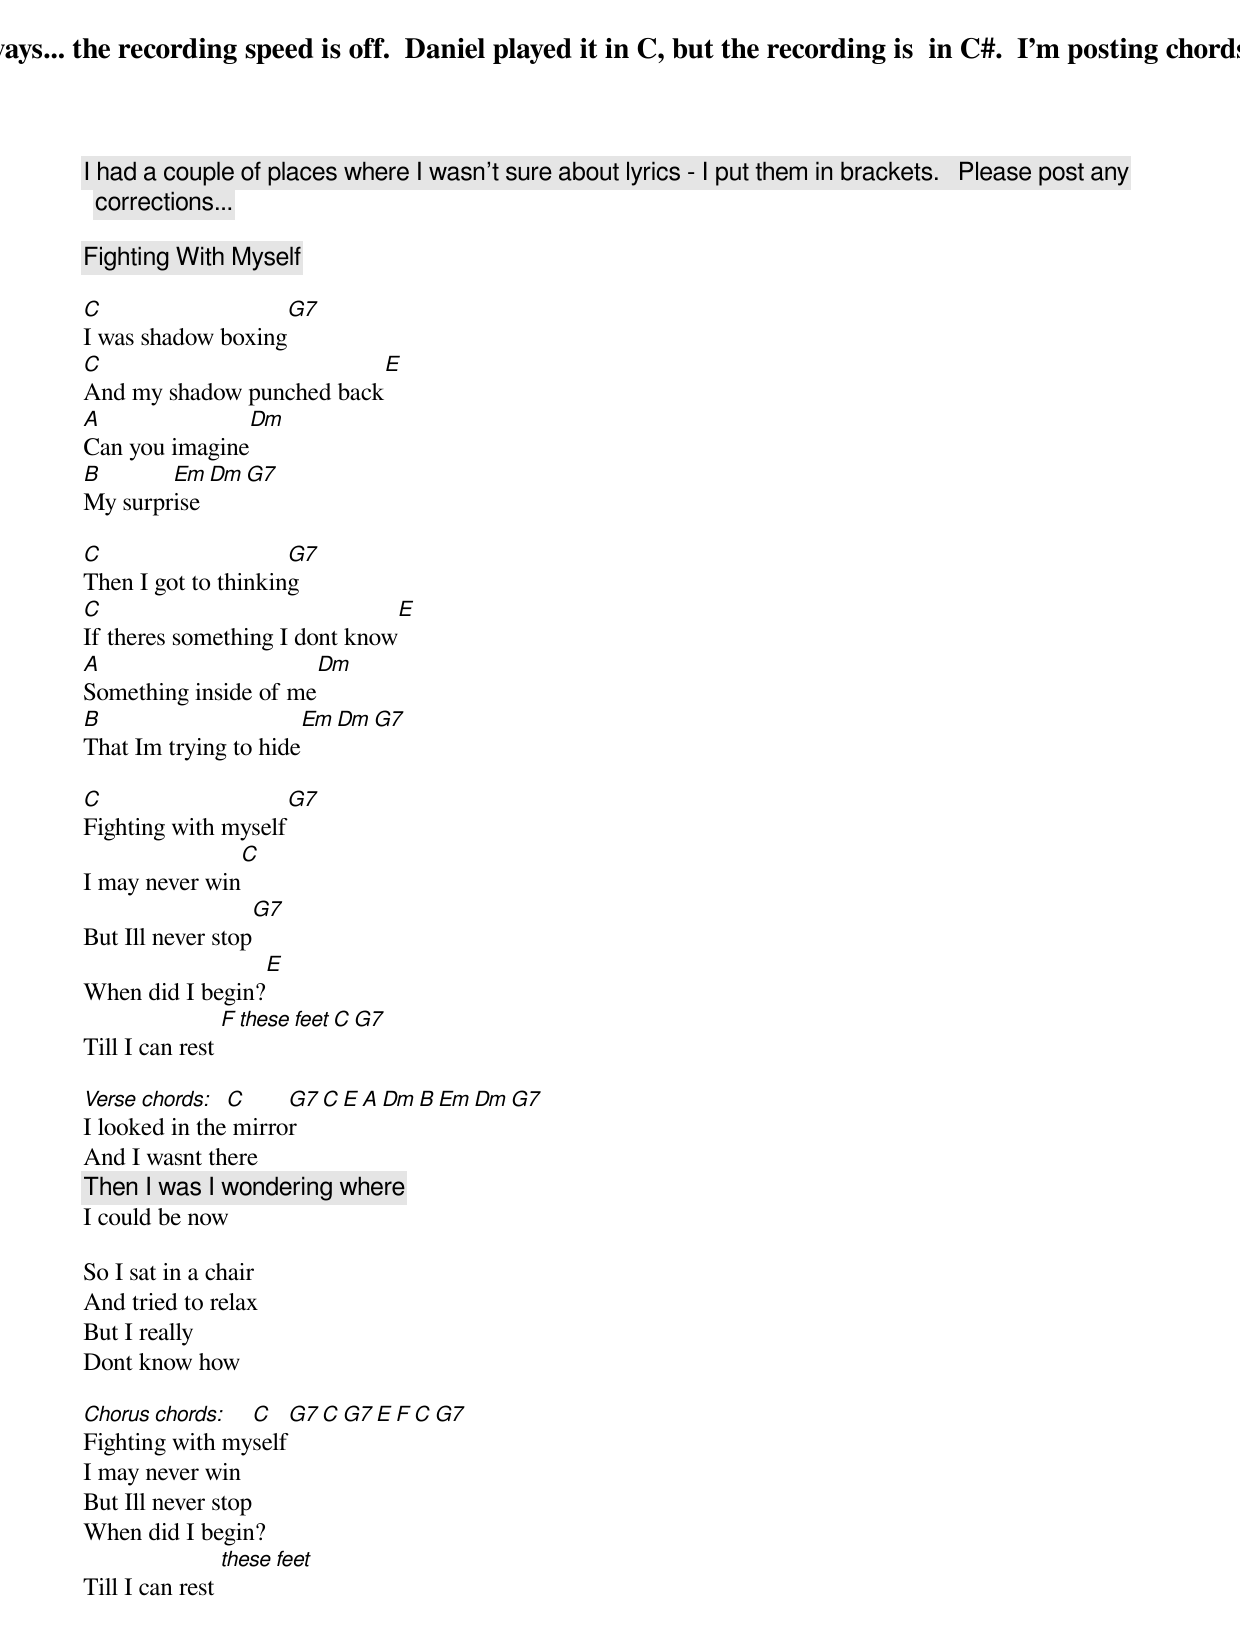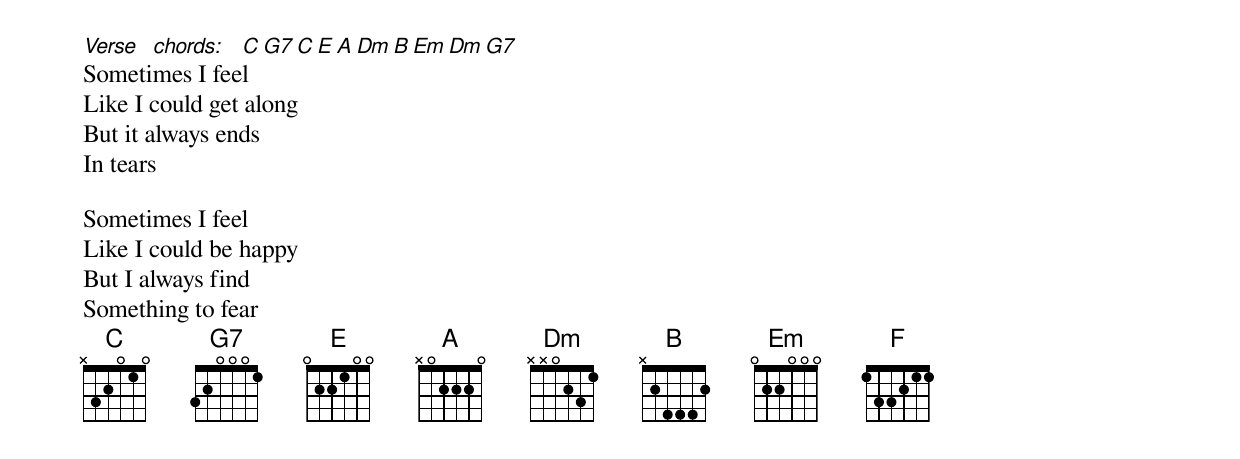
As always... the recording speed is off.  Daniel played it in C, but the recording is  in C#.  I'm posting chords in C.

I had a couple of places where I wasn't sure about lyrics - I put them in brackets.   Please post any corrections...

Fighting With Myself

C                    G7
I was shadow boxing
C                                    E
And my shadow punched back
A                 Dm
Can you imagine
B       Em       Dm  G7
My surprise

C                    G7
Then I got to thinking
C                                         E
If theres something I dont know
A                           Dm
Something inside of me
B                         Em     Dm   G7
That Im trying to hide

C                      G7
Fighting with myself
                   C
I may never win
                      G7
But Ill never stop
                     E
When did I begin?
                F              C            G7
Till I can rest [these feet]

Verse chords:  C     G7     C     E     A     Dm     B     Em     Dm G7
I looked in the mirror
And I wasnt there
[Then I was] I wondering where
I could be now

So I sat in a chair
And tried to relax
But I really
Dont know how

Chorus chords:  C    G7    C    G7    E    F    C   G7
Fighting with myself
I may never win
But Ill never stop
When did I begin?
Till I can rest [these feet]

Verse chords:  C     G7     C     E     A     Dm     B     Em     Dm G7
Sometimes I feel
Like I could get along
But it always ends
In tears

Sometimes I feel
Like I could be happy
But I always find
Something to fear
